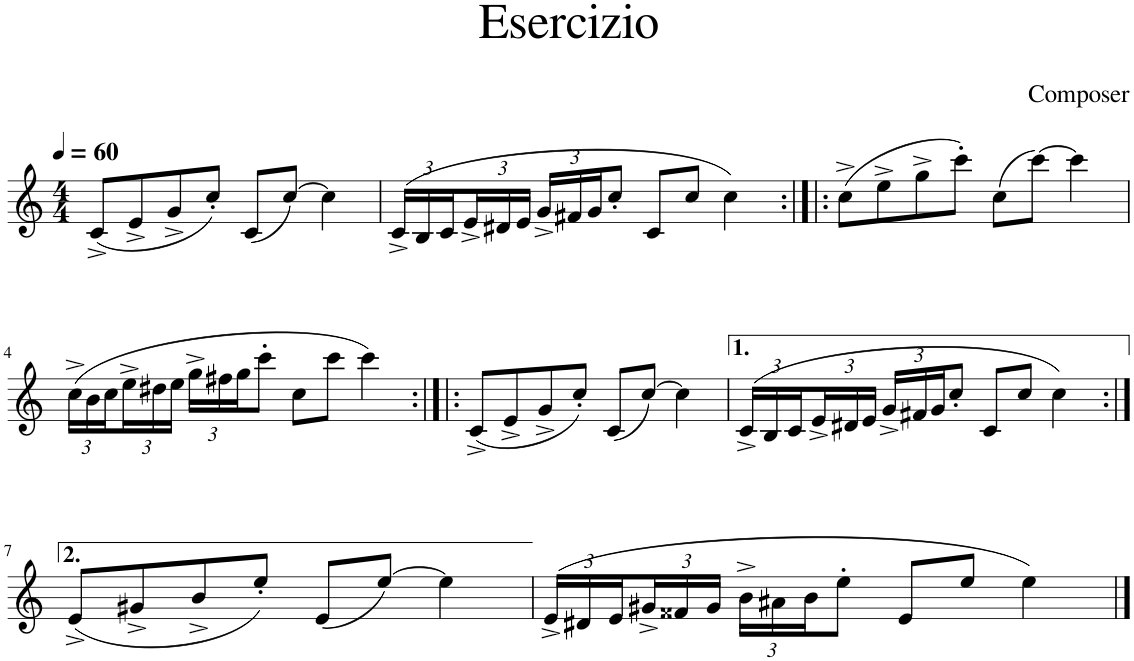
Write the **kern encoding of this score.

**kern
*part1
*staff1
*I"Tromba in Sib
*I'Tr. Sib
*clefG2
*Trd1c2
*k[]
*M4/4
*MM60
=1
(8c^/L
8e^/
8g^/
8cc'/J)
(8c/L
[8cc/J)
4cc\]
=2
*Xbrackettup
(24c^/LL
24B/
24c/
24e^/
24d#X/
24e/JJ
24g^/LL
24f#X/
24g/J
8cc'/J
8c/L
8cc/J
4cc\)
=3:|!|:
(8cc^\L
8ee^\
8gg^\
8ccc'\J)
(8cc\L
[8ccc\J)
4ccc\]
!!LO:LB:g=z
=4
(24cc^\LL
24b\
24cc\
24ee^\
24dd#X\
24ee\JJ
24gg^\LL
24ff#X\
24gg\J
8ccc'\J
8cc\L
8ccc\J
4ccc\)
=5:|!|:
(8c^/L
8e^/
8g^/
8cc'/J)
(8c/L
[8cc/J)
4cc\]
=6
(24c^/LL
24B/
24c/
24e^/
24d#X/
24e/JJ
24g^/LL
24f#X/
24g/J
8cc'/J
8c/L
8cc/J
4cc\)
!!LO:LB:g=z
=7:|!
(8e^/L
8g#X^/
8b^/
8ee'/J)
(8e/L
[8ee/J)
4ee\]
=8
(24e^/LL
24d#X/
24e/
24g#X^/
24f##X/
24g#/JJ
24b^\LL
24a#X\
24b\J
8ee'\J
8e/L
8ee/J
4ee\)
==
*-
